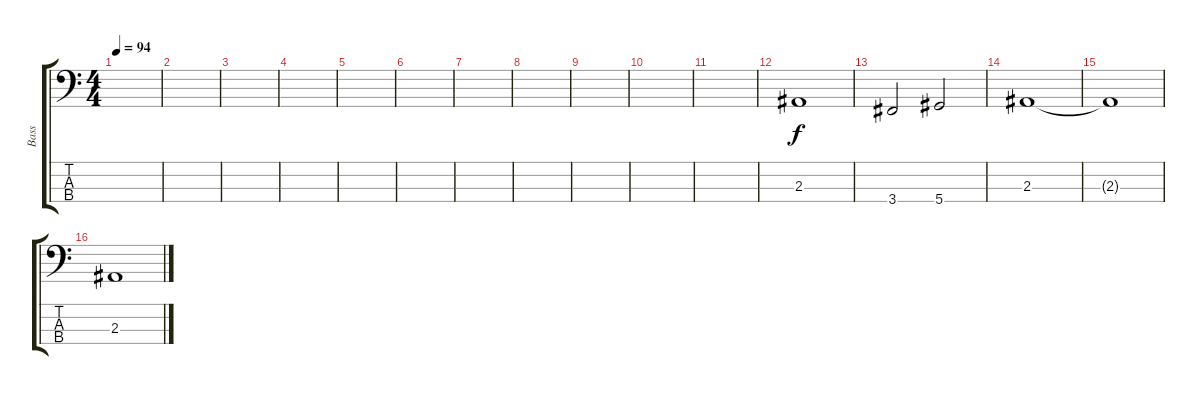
\track ("Bass" "Bass") {instrument electricbassfinger}
\staff {score tabs}
\tuning (Gb2 Db2 Ab1 Eb1) {hide}
\ts (4 4)
\tempo 94
\clef f4
\ks c
|
|
|
|
|
|
|
|
|
|
|
2.3.1 |
3.4.2 5.4.2 |
2.3.1 |
2.3{t}.1 |
2.3.1
